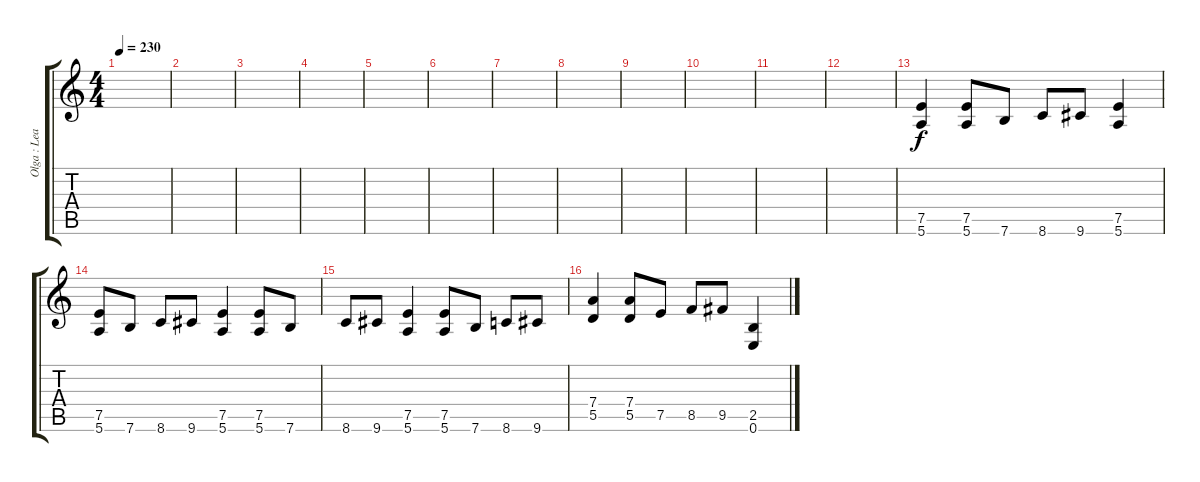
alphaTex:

\track ("Olga : Lead Guitar" "Olga : Lea") {instrument overdrivenguitar}
\staff {score tabs}
\tuning (E4 B3 G3 D3 A2 E2) {hide}
\ts (4 4)
\tempo 230
\clef g2
\ks c
|
|
|
|
|
|
|
|
|
|
|
|
(7.5 5.6).4{instrument electricguitarmuted} (7.5 5.6).8 7.6.8 8.6.8 9.6.8 (7.5 5.6).4 |
(7.5 5.6).8{instrument electricguitarmuted} 7.6.8 8.6.8 9.6.8 (7.5 5.6).4 (7.5 5.6).8 7.6.8 |
8.6.8 9.6.8 (7.5 5.6).4 (7.5 5.6).8 7.6.8 8.6.8 9.6.8 |
(7.4 5.5).4 (7.4 5.5).8 7.5.8 8.5.8 9.5.8 (2.5 0.6).4
